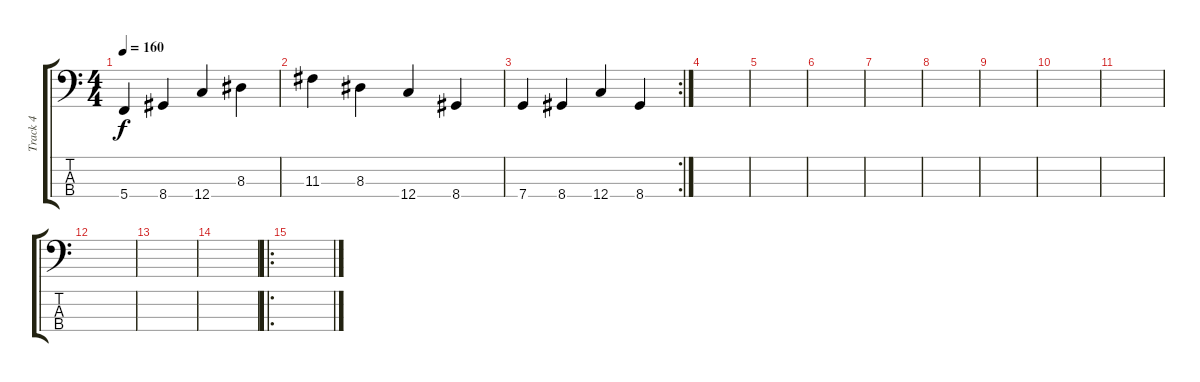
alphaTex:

\track ("Track 4" "Track 4") {instrument electricbassfinger}
\staff {score tabs}
\tuning (F2 C2 G1 C1) {hide}
\ts (4 4)
\tempo 160
\clef f4
\ks c
5.4.4{dy f} 8.4.4 12.4.4 8.3.4 |
11.3.4 8.3.4 12.4.4 8.4.4 |
\rc 2
7.4.4 8.4.4 12.4.4 8.4.4 |
|
|
|
|
|
|
|
|
|
|
|
\ro
